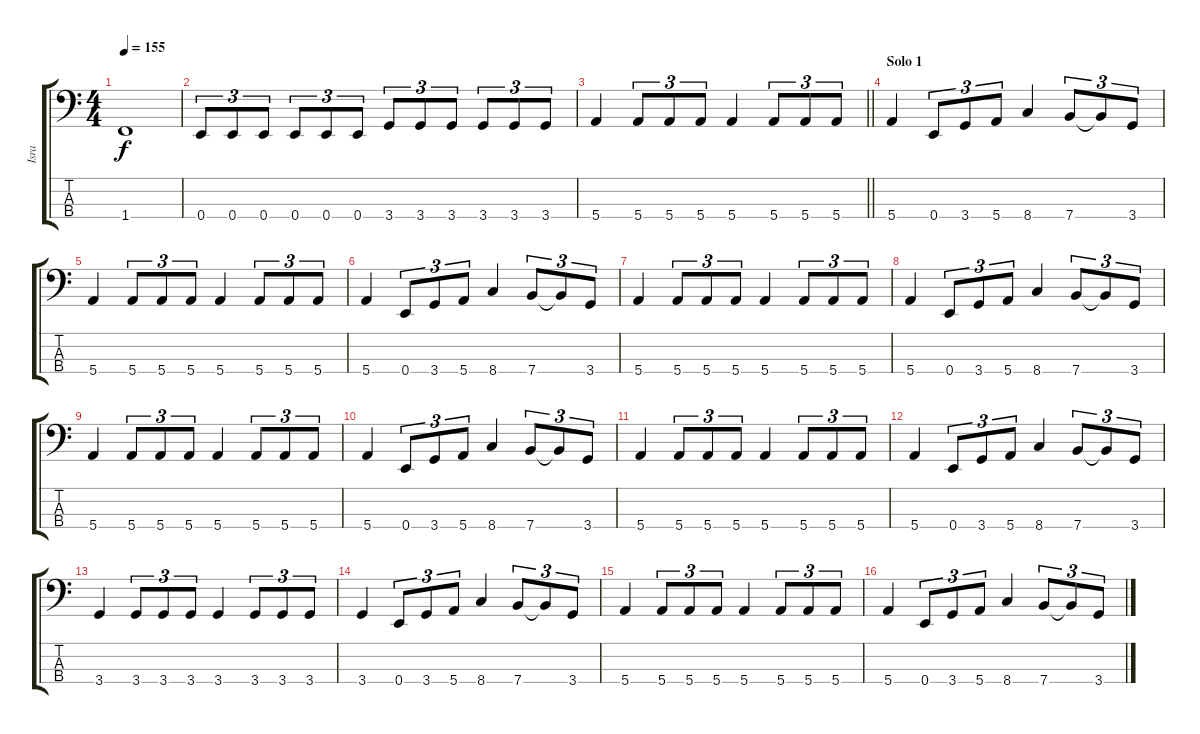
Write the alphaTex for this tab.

\track ("Isra" "Isra") {instrument electricbassfinger}
\staff {score tabs}
\tuning (G2 D2 A1 E1) {hide}
\ts (4 4)
\tempo 155
\clef f4
\ks c
1.4.1{dy f} |
0.4.8{tu (3 2)} 0.4.8{tu (3 2)} 0.4.8{tu (3 2)} 0.4.8{tu (3 2)} 0.4.8{tu (3 2)} 0.4.8{tu (3 2)} 3.4.8{tu (3 2)} 3.4.8{tu (3 2)} 3.4.8{tu (3 2)} 3.4.8{tu (3 2)} 3.4.8{tu (3 2)} 3.4.8{tu (3 2)} |
\barLineRight lightlight
5.4.4 5.4.8{tu (3 2)} 5.4.8{tu (3 2)} 5.4.8{tu (3 2)} 5.4.4 5.4.8{tu (3 2)} 5.4.8{tu (3 2)} 5.4.8{tu (3 2)} |
\section ("" "Solo 1")
5.4.4 0.4.8{tu (3 2)} 3.4.8{tu (3 2)} 5.4.8{tu (3 2)} 8.4.4 7.4.8{tu (3 2)} 7.4{t}.8{tu (3 2)} 3.4.8{tu (3 2)} |
5.4.4 5.4.8{tu (3 2)} 5.4.8{tu (3 2)} 5.4.8{tu (3 2)} 5.4.4 5.4.8{tu (3 2)} 5.4.8{tu (3 2)} 5.4.8{tu (3 2)} |
5.4.4 0.4.8{tu (3 2)} 3.4.8{tu (3 2)} 5.4.8{tu (3 2)} 8.4.4 7.4.8{tu (3 2)} 7.4{t}.8{tu (3 2)} 3.4.8{tu (3 2)} |
5.4.4 5.4.8{tu (3 2)} 5.4.8{tu (3 2)} 5.4.8{tu (3 2)} 5.4.4 5.4.8{tu (3 2)} 5.4.8{tu (3 2)} 5.4.8{tu (3 2)} |
5.4.4 0.4.8{tu (3 2)} 3.4.8{tu (3 2)} 5.4.8{tu (3 2)} 8.4.4 7.4.8{tu (3 2)} 7.4{t}.8{tu (3 2)} 3.4.8{tu (3 2)} |
5.4.4 5.4.8{tu (3 2)} 5.4.8{tu (3 2)} 5.4.8{tu (3 2)} 5.4.4 5.4.8{tu (3 2)} 5.4.8{tu (3 2)} 5.4.8{tu (3 2)} |
5.4.4 0.4.8{tu (3 2)} 3.4.8{tu (3 2)} 5.4.8{tu (3 2)} 8.4.4 7.4.8{tu (3 2)} 7.4{t}.8{tu (3 2)} 3.4.8{tu (3 2)} |
5.4.4 5.4.8{tu (3 2)} 5.4.8{tu (3 2)} 5.4.8{tu (3 2)} 5.4.4 5.4.8{tu (3 2)} 5.4.8{tu (3 2)} 5.4.8{tu (3 2)} |
5.4.4 0.4.8{tu (3 2)} 3.4.8{tu (3 2)} 5.4.8{tu (3 2)} 8.4.4 7.4.8{tu (3 2)} 7.4{t}.8{tu (3 2)} 3.4.8{tu (3 2)} |
3.4.4 3.4.8{tu (3 2)} 3.4.8{tu (3 2)} 3.4.8{tu (3 2)} 3.4.4 3.4.8{tu (3 2)} 3.4.8{tu (3 2)} 3.4.8{tu (3 2)} |
3.4.4 0.4.8{tu (3 2)} 3.4.8{tu (3 2)} 5.4.8{tu (3 2)} 8.4.4 7.4.8{tu (3 2)} 7.4{t}.8{tu (3 2)} 3.4.8{tu (3 2)} |
5.4.4 5.4.8{tu (3 2)} 5.4.8{tu (3 2)} 5.4.8{tu (3 2)} 5.4.4 5.4.8{tu (3 2)} 5.4.8{tu (3 2)} 5.4.8{tu (3 2)} |
5.4.4 0.4.8{tu (3 2)} 3.4.8{tu (3 2)} 5.4.8{tu (3 2)} 8.4.4 7.4.8{tu (3 2)} 7.4{t}.8{tu (3 2)} 3.4.8{tu (3 2)}
